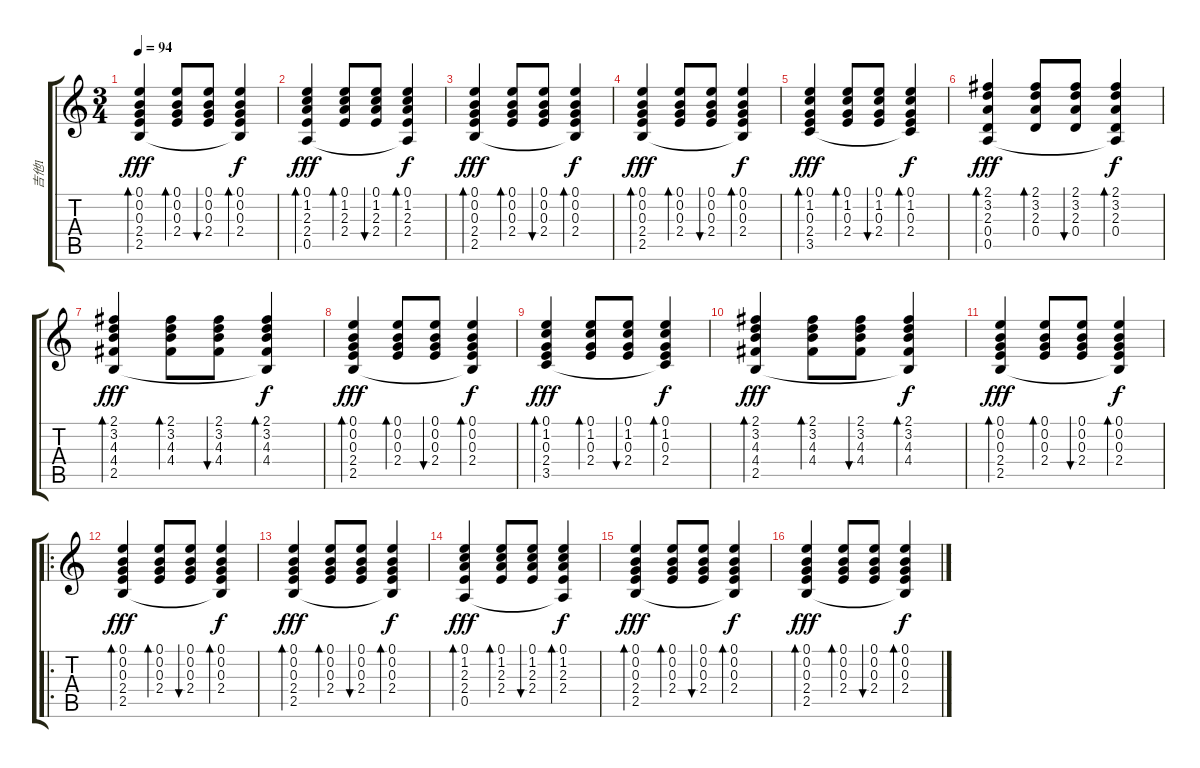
\track ("吉他1" "吉他1") {instrument acousticguitarsteel}
\staff {score tabs}
\tuning (E4 B3 G3 D3 A2 E2) {hide}
\ts (3 4)
\tempo 94
\clef g2
\ks c
(0.1 0.2 0.3 2.4 2.5).4{bd 30 dy fff} (0.1 0.2 0.3 2.4).8{bd 30} (0.1 0.2 0.3 2.4).8{bu 30} (0.1 0.2 0.3 2.4 2.5{t}).4{bd 30 dy f} |
(0.1 1.2 2.3 2.4 0.5).4{bd 30 dy fff} (0.1 1.2 2.3 2.4).8{bd 30} (0.1 1.2 2.3 2.4).8{bu 30} (0.1 1.2 2.3 2.4 0.5{t}).4{bd 30 dy f} |
(0.1 0.2 0.3 2.4 2.5).4{bd 30 dy fff} (0.1 0.2 0.3 2.4).8{bd 30} (0.1 0.2 0.3 2.4).8{bu 30} (0.1 0.2 0.3 2.4 2.5{t}).4{bd 30 dy f} |
(0.1 0.2 0.3 2.4 2.5).4{bd 30 dy fff} (0.1 0.2 0.3 2.4).8{bd 30} (0.1 0.2 0.3 2.4).8{bu 30} (0.1 0.2 0.3 2.4 2.5{t}).4{bd 30 dy f} |
(0.1 1.2 0.3 2.4 3.5).4{bd 30 dy fff} (0.1 1.2 0.3 2.4).8{bd 30} (0.1 1.2 0.3 2.4).8{bu 30} (0.1 1.2 0.3 2.4 3.5{t}).4{bd 30 dy f} |
(2.1 3.2 2.3 0.4 0.5).4{bd 30 dy fff} (2.1 3.2 2.3 0.4).8{bd 30} (2.1 3.2 2.3 0.4).8{bu 30} (2.1 3.2 2.3 0.4 0.5{t}).4{bd 30 dy f} |
(2.1 3.2 4.3 4.4 2.5).4{bd 30 dy fff} (2.1 3.2 4.3 4.4).8{bd 30} (2.1 3.2 4.3 4.4).8{bu 30} (2.1 3.2 4.3 4.4 2.5{t}).4{bd 30 dy f} |
(0.1 0.2 0.3 2.4 2.5).4{bd 30 dy fff} (0.1 0.2 0.3 2.4).8{bd 30} (0.1 0.2 0.3 2.4).8{bu 30} (0.1 0.2 0.3 2.4 2.5{t}).4{bd 30 dy f} |
(0.1 1.2 0.3 2.4 3.5).4{bd 30 dy fff} (0.1 1.2 0.3 2.4).8{bd 30} (0.1 1.2 0.3 2.4).8{bu 30} (0.1 1.2 0.3 2.4 3.5{t}).4{bd 30 dy f} |
(2.1 3.2 4.3 4.4 2.5).4{bd 30 dy fff} (2.1 3.2 4.3 4.4).8{bd 30} (2.1 3.2 4.3 4.4).8{bu 30} (2.1 3.2 4.3 4.4 2.5{t}).4{bd 30 dy f} |
(0.1 0.2 0.3 2.4 2.5).4{bd 30 dy fff} (0.1 0.2 0.3 2.4).8{bd 30} (0.1 0.2 0.3 2.4).8{bu 30} (0.1 0.2 0.3 2.4 2.5{t}).4{bd 30 dy f} |
\ro
(0.1 0.2 0.3 2.4 2.5).4{bd 30 dy fff} (0.1 0.2 0.3 2.4).8{bd 30} (0.1 0.2 0.3 2.4).8{bu 30} (0.1 0.2 0.3 2.4 2.5{t}).4{bd 30 dy f} |
(0.1 0.2 0.3 2.4 2.5).4{bd 30 dy fff} (0.1 0.2 0.3 2.4).8{bd 30} (0.1 0.2 0.3 2.4).8{bu 30} (0.1 0.2 0.3 2.4 2.5{t}).4{bd 30 dy f} |
(0.1 1.2 2.3 2.4 0.5).4{bd 30 dy fff} (0.1 1.2 2.3 2.4).8{bd 30} (0.1 1.2 2.3 2.4).8{bu 30} (0.1 1.2 2.3 2.4 0.5{t}).4{bd 30 dy f} |
(0.1 0.2 0.3 2.4 2.5).4{bd 30 dy fff} (0.1 0.2 0.3 2.4).8{bd 30} (0.1 0.2 0.3 2.4).8{bu 30} (0.1 0.2 0.3 2.4 2.5{t}).4{bd 30 dy f} |
(0.1 0.2 0.3 2.4 2.5).4{bd 30 dy fff} (0.1 0.2 0.3 2.4).8{bd 30} (0.1 0.2 0.3 2.4).8{bu 30} (0.1 0.2 0.3 2.4 2.5{t}).4{bd 30 dy f}
